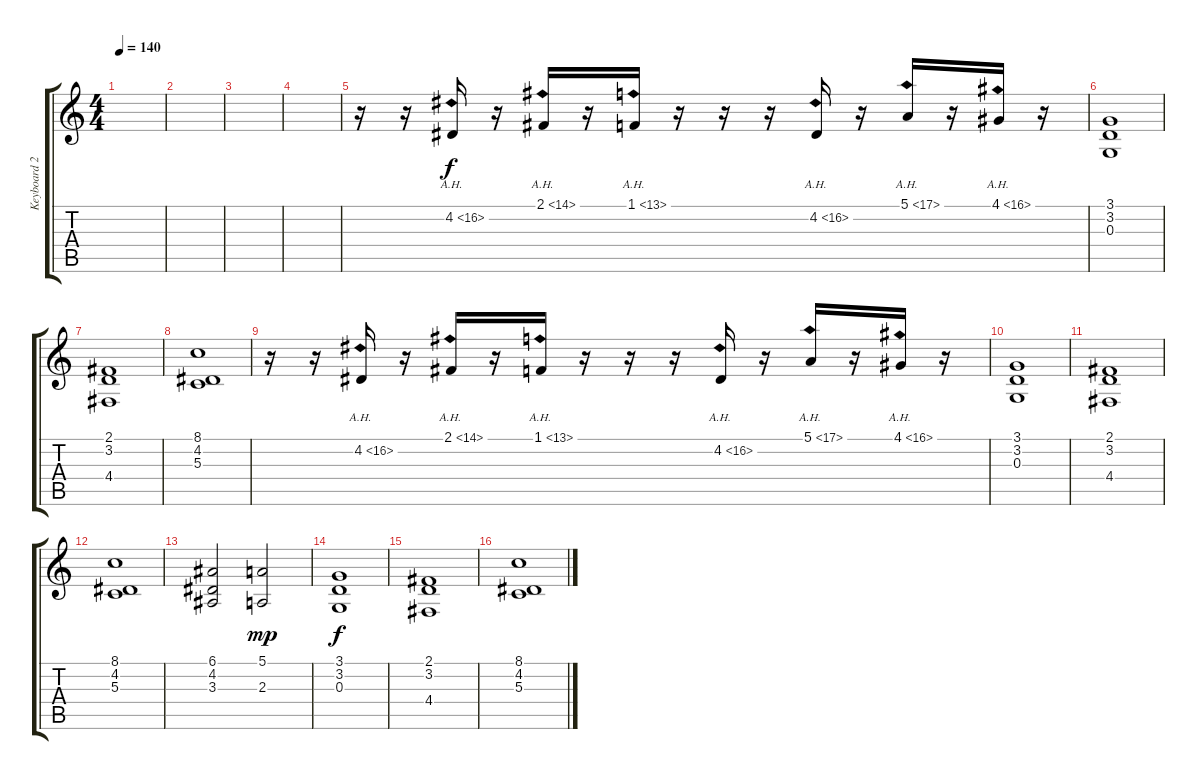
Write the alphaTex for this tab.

\track ("Keyboard 2" "Keyboard 2") {instrument choiraahs}
\staff {score tabs}
\tuning (E4 B3 G3 D3 A2 E2) {hide}
\ts (4 4)
\tempo 140
\clef g2
\ks c
|
|
|
|
r.16{instrument stringensemble1} r.16 4.2{ah 12}.16 r.16 2.1{ah 12}.16 r.16 1.1{ah 12}.16 r.16 r.16 r.16 4.2{ah 12}.16 r.16 5.1{ah 12}.16 r.16 4.1{ah 12}.16 r.16 |
(3.1 3.2 0.3).1 |
(2.1 3.2 4.4).1 |
(8.1 4.2 5.3).1 |
r.16 r.16 4.2{ah 12}.16 r.16 2.1{ah 12}.16 r.16 1.1{ah 12}.16 r.16 r.16 r.16 4.2{ah 12}.16 r.16 5.1{ah 12}.16 r.16 4.1{ah 12}.16 r.16 |
(3.1 3.2 0.3).1 |
(2.1 3.2 4.4).1 |
(8.1 4.2 5.3).1 |
(6.1 4.2 3.3).2 (5.1 2.3).2{dy mp} |
(3.1 3.2 0.3).1{dy f} |
(2.1 3.2 4.4).1 |
(8.1 4.2 5.3).1
